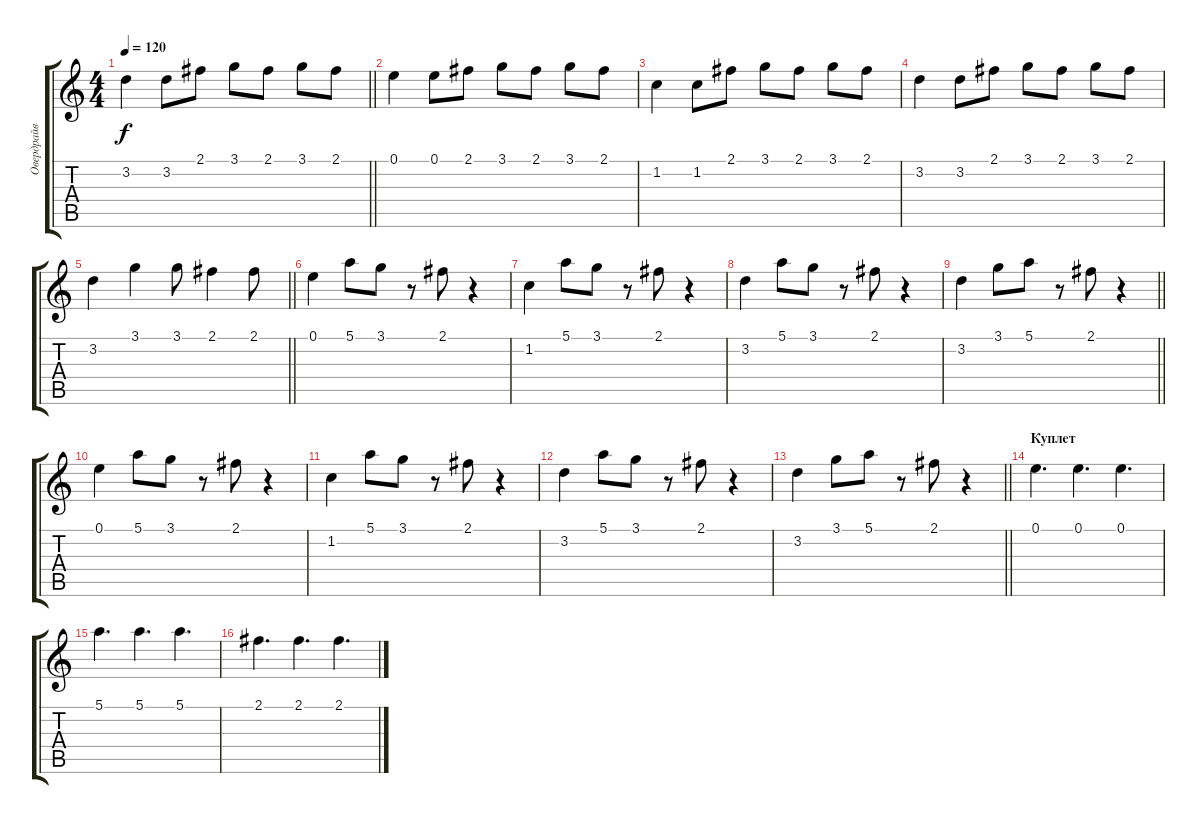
\track ("Овердрайв" "Овердрайв") {instrument overdrivenguitar}
\staff {score tabs}
\tuning (E4 B3 G3 D3 A2 E2) {hide}
\ts (4 4)
\tempo 120
\clef g2
\barLineRight lightlight
\ks c
3.2.4{dy f} 3.2.8 2.1.8 3.1.8 2.1.8 3.1.8 2.1.8 |
0.1.4 0.1.8 2.1.8 3.1.8 2.1.8 3.1.8 2.1.8 |
1.2.4 1.2.8 2.1.8 3.1.8 2.1.8 3.1.8 2.1.8 |
3.2.4 3.2.8 2.1.8 3.1.8 2.1.8 3.1.8 2.1.8 |
\barLineRight lightlight
3.2.4 3.1.4 3.1.8 2.1.4 2.1.8 |
0.1.4 5.1.8 3.1.8 r.8 2.1.8 r.4 |
1.2.4 5.1.8 3.1.8 r.8 2.1.8 r.4 |
3.2.4 5.1.8 3.1.8 r.8 2.1.8 r.4 |
\barLineRight lightlight
3.2.4 3.1.8 5.1.8 r.8 2.1.8 r.4 |
0.1.4 5.1.8 3.1.8 r.8 2.1.8 r.4 |
1.2.4 5.1.8 3.1.8 r.8 2.1.8 r.4 |
3.2.4 5.1.8 3.1.8 r.8 2.1.8 r.4 |
\barLineRight lightlight
3.2.4 3.1.8 5.1.8 r.8 2.1.8 r.4 |
\section ("" "Куплет")
0.1.4{d} 0.1.4{d} 0.1.4{d} |
5.1.4{d} 5.1.4{d} 5.1.4{d} |
2.1.4{d} 2.1.4{d} 2.1.4{d}
